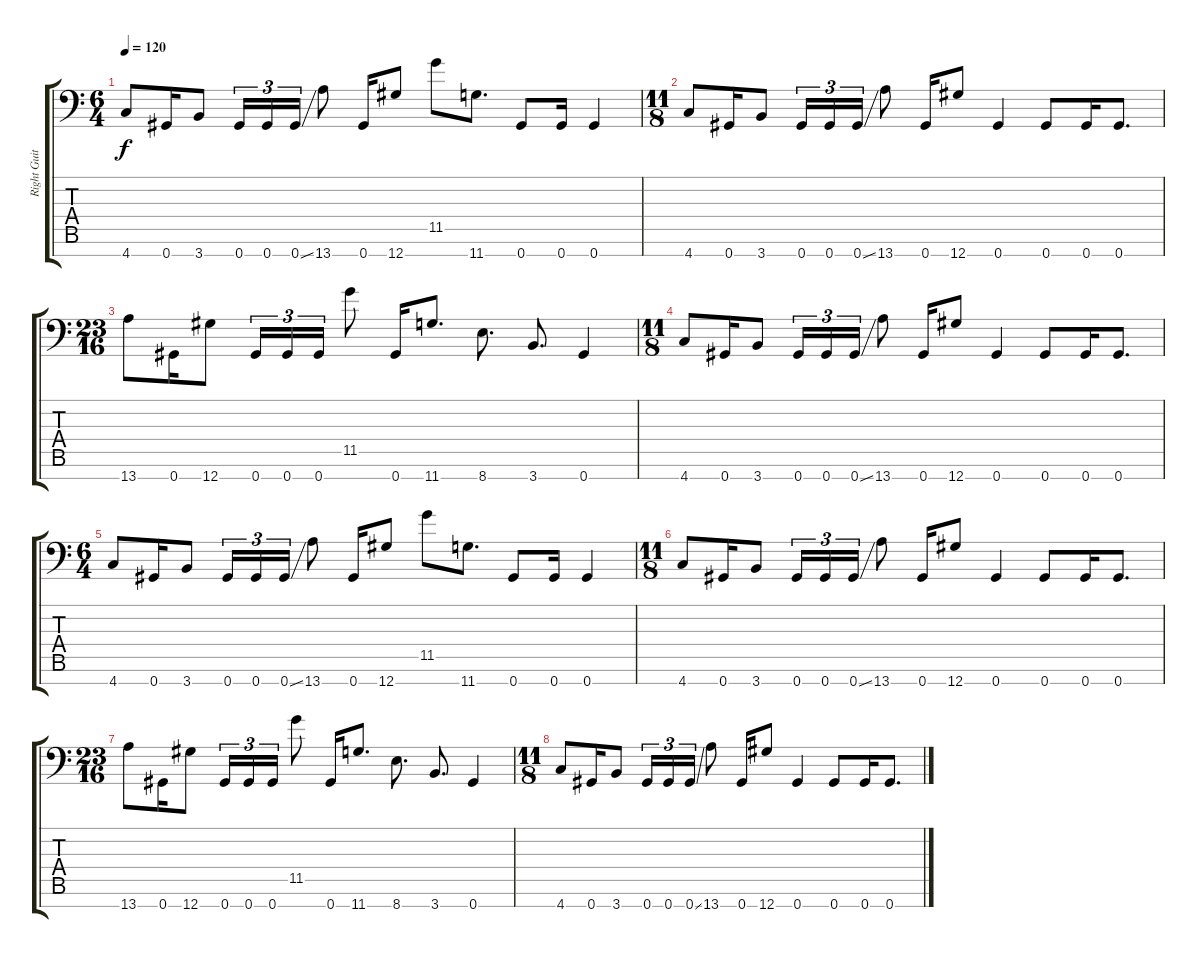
\track ("Right Guitar" "Right Guit") {instrument distortionguitar}
\staff {score tabs}
\tuning (Eb4 Bb3 Gb3 Db3 Ab2 Eb2 Ab1) {hide}
\ts (6 4)
\tempo 120
\clef f4
\ks c
4.7.8{dy f} 0.7.16 3.7.8 0.7.16{tu (3 2)} 0.7.16{tu (3 2)} 0.7{ss}.16{tu (3 2)} 13.7.8 0.7.16 12.7.8 11.5.8 11.7.8{d} 0.7.8 0.7.16 0.7.4 |
\ts (11 8)
4.7.8 0.7.16 3.7.8 0.7.16{tu (3 2)} 0.7.16{tu (3 2)} 0.7{ss}.16{tu (3 2)} 13.7.8 0.7.16 12.7.8 0.7.4 0.7.8 0.7.16 0.7.8{d} |
\ts (23 16)
13.7.8 0.7.16 12.7.8 0.7.16{tu (3 2)} 0.7.16{tu (3 2)} 0.7.16{tu (3 2)} 11.5.8 0.7.16 11.7.8{d} 8.7.8{d} 3.7.8{d} 0.7.4 |
\ts (11 8)
4.7.8 0.7.16 3.7.8 0.7.16{tu (3 2)} 0.7.16{tu (3 2)} 0.7{ss}.16{tu (3 2)} 13.7.8 0.7.16 12.7.8 0.7.4 0.7.8 0.7.16 0.7.8{d} |
\ts (6 4)
4.7.8 0.7.16 3.7.8 0.7.16{tu (3 2)} 0.7.16{tu (3 2)} 0.7{ss}.16{tu (3 2)} 13.7.8 0.7.16 12.7.8 11.5.8 11.7.8{d} 0.7.8 0.7.16 0.7.4 |
\ts (11 8)
4.7.8 0.7.16 3.7.8 0.7.16{tu (3 2)} 0.7.16{tu (3 2)} 0.7{ss}.16{tu (3 2)} 13.7.8 0.7.16 12.7.8 0.7.4 0.7.8 0.7.16 0.7.8{d} |
\ts (23 16)
13.7.8 0.7.16 12.7.8 0.7.16{tu (3 2)} 0.7.16{tu (3 2)} 0.7.16{tu (3 2)} 11.5.8 0.7.16 11.7.8{d} 8.7.8{d} 3.7.8{d} 0.7.4 |
\ts (11 8)
4.7.8 0.7.16 3.7.8 0.7.16{tu (3 2)} 0.7.16{tu (3 2)} 0.7{ss}.16{tu (3 2)} 13.7.8 0.7.16 12.7.8 0.7.4 0.7.8 0.7.16 0.7.8{d}
